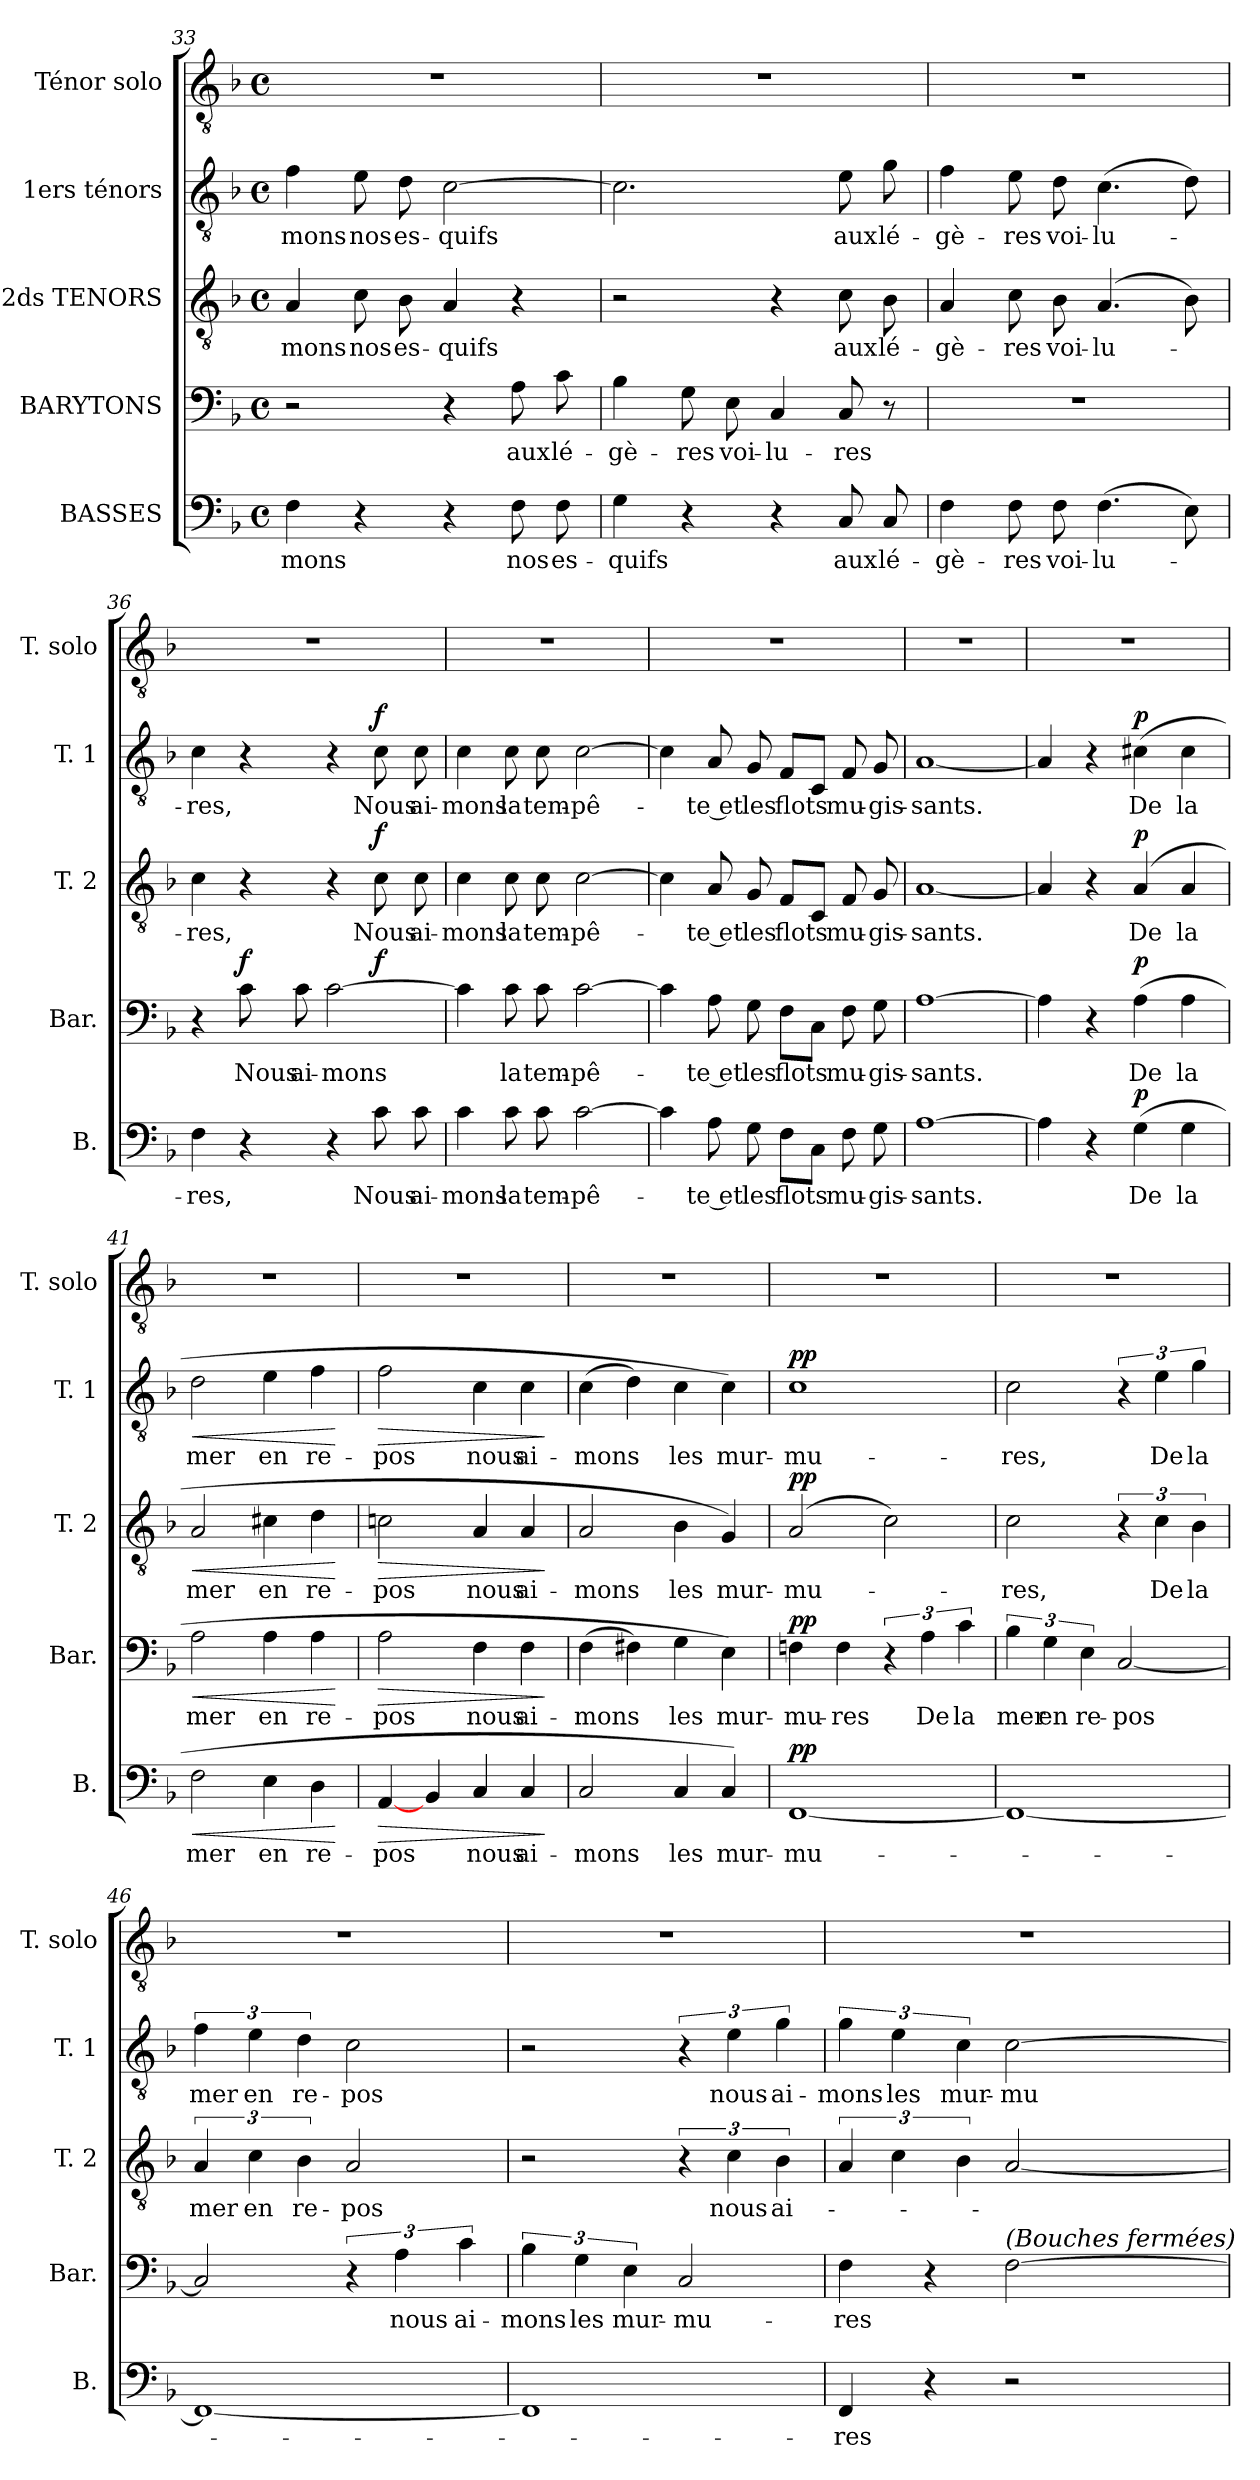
**kern	**text	**dynam	**kern	**text	**dynam	**kern	**text	**dynam	**kern	**text	**dynam	**kern
*part5	*part5	*part5	*part4	*part4	*part4	*part3	*part3	*part3	*part2	*part2	*part2	*part1
*staff5	*staff5	*staff5	*staff4	*staff4	*staff4	*staff3	*staff3	*staff3	*staff2	*staff2	*staff2	*staff1
*I"BASSES	*	*	*I"BARYTONS	*	*	*I"2ds TENORS	*	*	*I"1ers ténors	*	*	*I"Ténor solo
*I'B.	*	*	*I'Bar.	*	*	*I'T. 2	*	*	*I'T. 1	*	*	*I'T. solo
!!LO:LB:g=z
*clefF4	*	*	*clefF4	*	*	*clefGv2	*	*	*clefGv2	*	*	*clefGv2
*k[b-]	*	*	*k[b-]	*	*	*k[b-]	*	*	*k[b-]	*	*	*k[b-]
*F:	*	*	*F:	*	*	*F:	*	*	*F:	*	*	*F:
*M4/4	*	*	*M4/4	*	*	*M4/4	*	*	*M4/4	*	*	*M4/4
*met(c)	*	*	*met(c)	*	*	*met(c)	*	*	*met(c)	*	*	*met(c)
=33	=33	=33	=33	=33	=33	=33	=33	=33	=33	=33	=33	=33
!	!LO:LY:b	!	!	!	!	!	!LO:LY:b	!	!	!LO:LY:b	!	!
4F\	-mons	.	2r	.	.	4A/	-mons	.	4f\	-mons	.	1r
!	!	!	!	!	!	!	!LO:LY:b	!	!	!LO:LY:b	!	!
4r	.	.	.	.	.	8c\	nos	.	8e\	nos	.	.
!	!	!	!	!	!	!	!LO:LY:b	!	!	!LO:LY:b	!	!
.	.	.	.	.	.	8B-\	es-	.	8d\	es-	.	.
!	!	!	!	!	!	!	!LO:LY:b	!	!	!LO:LY:b	!	!
4r	.	.	4r	.	.	4A/	-quifs	.	[2c\	-quifs	.	.
!	!LO:LY:b	!	!	!LO:LY:b	!	!	!	!	!	!	!	!
8F\	nos	.	8A\	aux	.	4r	.	.	.	.	.	.
!	!LO:LY:b	!	!	!LO:LY:b	!	!	!	!	!	!	!	!
8F\	es-	.	8c\	lé-	.	.	.	.	.	.	.	.
=34	=34	=34	=34	=34	=34	=34	=34	=34	=34	=34	=34	=34
!	!LO:LY:b	!	!	!LO:LY:b	!	!	!	!	!	!	!	!
4G\	-quifs	.	4B-\	-gè-	.	2r	.	.	2.c\]	.	.	1r
!	!	!	!	!LO:LY:b	!	!	!	!	!	!	!	!
4r	.	.	8G\	-res	.	.	.	.	.	.	.	.
!	!	!	!	!LO:LY:b	!	!	!	!	!	!	!	!
.	.	.	8E\	voi-	.	.	.	.	.	.	.	.
!	!	!	!	!LO:LY:b	!	!	!	!	!	!	!	!
4r	.	.	4C/	-lu-	.	4r	.	.	.	.	.	.
!	!LO:LY:b	!	!	!LO:LY:b	!	!	!LO:LY:b	!	!	!LO:LY:b	!	!
8C/	aux	.	8C/	-res	.	8c\	aux	.	8e\	aux	.	.
!	!LO:LY:b	!	!	!	!	!	!LO:LY:b	!	!	!LO:LY:b	!	!
8C/	lé-	.	8r	.	.	8B-\	lé-	.	8g\	lé-	.	.
=35	=35	=35	=35	=35	=35	=35	=35	=35	=35	=35	=35	=35
!	!LO:LY:b	!	!	!	!	!	!LO:LY:b	!	!	!LO:LY:b	!	!
4F\	-gè-	.	1r	.	.	4A/	-gè-	.	4f\	-gè-	.	1r
!	!LO:LY:b	!	!	!	!	!	!LO:LY:b	!	!	!LO:LY:b	!	!
8F\	-res	.	.	.	.	8c\	-res	.	8e\	-res	.	.
!	!LO:LY:b	!	!	!	!	!	!LO:LY:b	!	!	!LO:LY:b	!	!
8F\	voi-	.	.	.	.	8B-\	voi-	.	8d\	voi-	.	.
!	!LO:LY:b	!	!	!	!	!	!LO:LY:b	!	!	!LO:LY:b	!	!
(>4.F\	-lu-	.	.	.	.	(4.A/	-lu-	.	(>4.c\	-lu-	.	.
8E\)	.	.	.	.	.	8B-\)	.	.	8d\)	.	.	.
!!LO:LB:g=z
=36	=36	=36	=36	=36	=36	=36	=36	=36	=36	=36	=36	=36
!	!LO:LY:b	!	!	!	!	!	!LO:LY:b	!	!	!LO:LY:b	!	!
*	*	*	*^	*	*	*	*	*	*	*	*	*
4F\	-res,	.	4r	2.ryy	.	.	4c\	-res,	.	4c\	-res,	.	1r
!	!	!	!	!	!LO:LY:b	!LO:DY:a	!	!	!	!	!	!	!
4r	.	.	8c\	.	Nous	f	4r	.	.	4r	.	.	.
!	!	!	!	!	!LO:LY:b	!	!	!	!	!	!	!	!
.	.	.	8c\	.	ai-	.	.	.	.	.	.	.	.
!	!	!	!	!	!LO:LY:b	!	!	!	!	!	!	!	!
4r	.	.	[2c\	.	-mons	.	4r	.	.	4r	.	.	.
!	!LO:LY:b	!	!	!	!	!LO:DY:b	!	!LO:LY:b	!LO:DY:a	!	!LO:LY:b	!LO:DY:a	!
8c\	Nous	.	.	4ryy	.	f	8c\	Nous	f	8c\	Nous	f	.
!	!LO:LY:b	!	!	!	!	!	!	!LO:LY:b	!	!	!LO:LY:b	!	!
8c\	ai-	.	.	.	.	.	8c\	ai-	.	8c\	ai-	.	.
=37	=37	=37	=37	=37	=37	=37	=37	=37	=37	=37	=37	=37	=37
!	!LO:LY:b	!	!	!	!	!	!	!LO:LY:b	!	!	!LO:LY:b	!	!
*	*	*	*v	*v	*	*	*	*	*	*	*	*	*
4c\	-mons	.	4c\]	.	.	4c\	-mons	.	4c\	-mons	.	1r
!	!LO:LY:b	!	!	!LO:LY:b	!	!	!LO:LY:b	!	!	!LO:LY:b	!	!
8c\	la	.	8c\	la	.	8c\	la	.	8c\	la	.	.
!	!LO:LY:b	!	!	!LO:LY:b	!	!	!LO:LY:b	!	!	!LO:LY:b	!	!
8c\	tem-	.	8c\	tem-	.	8c\	tem-	.	8c\	tem-	.	.
!	!LO:LY:b	!	!	!LO:LY:b	!	!	!LO:LY:b	!	!	!LO:LY:b	!	!
[2c\	-pê-	.	[2c\	-pê-	.	[2c\	-pê-	.	[2c\	-pê-	.	.
=38	=38	=38	=38	=38	=38	=38	=38	=38	=38	=38	=38	=38
4c\]	.	.	4c\]	.	.	4c\]	.	.	4c\]	.	.	1r
!	!LO:LY:b	!	!	!LO:LY:b	!	!	!LO:LY:b	!	!	!LO:LY:b	!	!
8A\	-te et	.	8A\	-te et	.	8A/	-te et	.	8A/	-te et	.	.
!	!LO:LY:b	!	!	!LO:LY:b	!	!	!LO:LY:b	!	!	!LO:LY:b	!	!
8G\	les	.	8G\	les	.	8G/	les	.	8G/	les	.	.
!	!LO:LY:b	!	!	!LO:LY:b	!	!	!LO:LY:b	!	!	!LO:LY:b	!	!
8F\L	flots	.	8F\L	flots	.	8F/L	flots	.	8F/L	flots	.	.
8C\J	.	.	8C\J	.	.	8C/J	.	.	8C/J	.	.	.
!	!LO:LY:b	!	!	!LO:LY:b	!	!	!LO:LY:b	!	!	!LO:LY:b	!	!
8F\	mu-	.	8F\	mu-	.	8F/	mu-	.	8F/	mu-	.	.
!	!LO:LY:b	!	!	!LO:LY:b	!	!	!LO:LY:b	!	!	!LO:LY:b	!	!
8G\	-gis-	.	8G\	-gis-	.	8G/	-gis-	.	8G/	-gis-	.	.
!!LO:LB:g=z
=39	=39	=39	=39	=39	=39	=39	=39	=39	=39	=39	=39	=39
!	!LO:LY:b	!	!	!LO:LY:b	!	!	!LO:LY:b	!	!	!LO:LY:b	!	!
[1A	-sants.	.	[1A	-sants.	.	[1A	-sants.	.	[1A	-sants.	.	1r
=40	=40	=40	=40	=40	=40	=40	=40	=40	=40	=40	=40	=40
4A\]	.	.	4A\]	.	.	4A/]	.	.	4A/]	.	.	1r
4r	.	.	4r	.	.	4r	.	.	4r	.	.	.
!	!LO:LY:b	!LO:DY:b	!	!LO:LY:b	!LO:DY:b	!	!LO:LY:b	!LO:DY:b	!	!LO:LY:b	!LO:DY:b	!
(>4G\	De	p	(>4A\	De	p	(4A/	De	p	(>4c#X\	De	p	.
!	!LO:LY:b	!	!	!LO:LY:b	!	!	!LO:LY:b	!	!	!LO:LY:b	!	!
4G\	la	.	4A\	la	.	4A/	la	.	4c#\	la	.	.
=41	=41	=41	=41	=41	=41	=41	=41	=41	=41	=41	=41	=41
!	!LO:LY:b	!LO:HP:b	!	!LO:LY:b	!LO:HP:b	!	!LO:LY:b	!LO:HP:b	!	!LO:LY:b	!LO:HP:b	!
2F\	mer	<	2A\	mer	<	2A/	mer	<	2d\	mer	<	1r
!	!LO:LY:b	!	!	!LO:LY:b	!	!	!LO:LY:b	!	!	!LO:LY:b	!	!
4E\	en	.	4A\	en	.	4c#X\	en	.	4e\	en	.	.
!	!LO:LY:b	!	!	!LO:LY:b	!	!	!LO:LY:b	!	!	!LO:LY:b	!	!
4D\	re-	.	4A\	re-	.	4d\	re-	.	4f\	re-	.	.
.	.	[	.	.	[	.	.	[	.	.	[	.
=42	=42	=42	=42	=42	=42	=42	=42	=42	=42	=42	=42	=42
!	!LO:LY:b	!LO:HP:b	!	!LO:LY:b	!LO:HP:b	!	!LO:LY:b	!LO:HP:b	!	!LO:LY:b	!LO:HP:b	!
[4AA/	-pos	>	2A\	-pos	>	2cn\	-pos	>	2f\	-pos	>	1r
4BB-/	.	.	.	.	.	.	.	.	.	.	.	.
!	!LO:LY:b	!	!	!LO:LY:b	!	!	!LO:LY:b	!	!	!LO:LY:b	!	!
4C/	nous	.	4F\	nous	.	4A/	nous	.	4c\	nous	.	.
!	!LO:LY:b	!	!	!LO:LY:b	!	!	!LO:LY:b	!	!	!LO:LY:b	!	!
4C/	ai-	.	4F\	ai-	.	4A/	ai-	.	4c\	ai-	.	.
.	.	]	.	.	]	.	.	]	.	.	]	.
=43	=43	=43	=43	=43	=43	=43	=43	=43	=43	=43	=43	=43
!	!LO:LY:b	!	!	!LO:LY:b	!	!	!LO:LY:b	!	!	!LO:LY:b	!	!
2C/	-mons	.	(>4F\	-mons	.	2A/	-mons	.	(>4c\	-mons	.	1r
.	.	.	4F#X\)	.	.	.	.	.	4d\)	.	.	.
!	!LO:LY:b	!	!	!LO:LY:b	!	!	!LO:LY:b	!	!	!LO:LY:b	!	!
4C/	les	.	4G\	les	.	4B-\	les	.	4c\	les	.	.
!	!LO:LY:b	!	!	!LO:LY:b	!	!	!LO:LY:b	!	!	!LO:LY:b	!	!
4C/)	mur-	.	4E\)	mur-	.	4G/)	mur-	.	4c\)	mur-	.	.
!!LO:PB:g=z
=44	=44	=44	=44	=44	=44	=44	=44	=44	=44	=44	=44	=44
!	!LO:LY:b	!LO:DY:b	!	!LO:LY:b	!LO:DY:b	!	!LO:LY:b	!LO:DY:b	!	!LO:LY:b	!LO:DY:b	!
[1FF	-mu-	pp	4Fn\	-mu-	pp	(2A/	-mu-	pp	1c	-mu-	pp	1r
!	!	!	!	!LO:LY:b	!	!	!	!	!	!	!	!
.	.	.	4F\	-res	.	.	.	.	.	.	.	.
.	.	.	6r	.	.	2c\)	.	.	.	.	.	.
!	!	!	!	!LO:LY:b	!	!	!	!	!	!	!	!
.	.	.	6A\	De	.	.	.	.	.	.	.	.
!	!	!	!	!LO:LY:b	!	!	!	!	!	!	!	!
.	.	.	6c\	la	.	.	.	.	.	.	.	.
=45	=45	=45	=45	=45	=45	=45	=45	=45	=45	=45	=45	=45
!	!	!	!	!LO:LY:b	!	!	!LO:LY:b	!	!	!LO:LY:b	!	!
1FF_	.	.	6B-\	mer	.	2c\	-res,	.	2c\	-res,	.	1r
!	!	!	!	!LO:LY:b	!	!	!	!	!	!	!	!
.	.	.	6G\	en	.	.	.	.	.	.	.	.
!	!	!	!	!LO:LY:b	!	!	!	!	!	!	!	!
.	.	.	6E\	re-	.	.	.	.	.	.	.	.
!	!	!	!	!LO:LY:b	!	!	!	!	!	!	!	!
.	.	.	[2C/	-pos	.	6r	.	.	6r	.	.	.
!	!	!	!	!	!	!	!LO:LY:b	!	!	!LO:LY:b	!	!
.	.	.	.	.	.	6c\	De	.	6e\	De	.	.
!	!	!	!	!	!	!	!LO:LY:b	!	!	!LO:LY:b	!	!
.	.	.	.	.	.	6B-\	la	.	6g\	la	.	.
=46	=46	=46	=46	=46	=46	=46	=46	=46	=46	=46	=46	=46
!	!	!	!	!	!	!	!LO:LY:b	!	!	!LO:LY:b	!	!
1FF_	.	.	2C/]	.	.	6A/	mer	.	6f\	mer	.	1r
!	!	!	!	!	!	!	!LO:LY:b	!	!	!LO:LY:b	!	!
.	.	.	.	.	.	6c\	en	.	6e\	en	.	.
!	!	!	!	!	!	!	!LO:LY:b	!	!	!LO:LY:b	!	!
.	.	.	.	.	.	6B-\	re-	.	6d\	re-	.	.
!	!	!	!	!	!	!	!LO:LY:b	!	!	!LO:LY:b	!	!
.	.	.	6r	.	.	2A/	-pos	.	2c\	-pos	.	.
!	!	!	!	!LO:LY:b	!	!	!	!	!	!	!	!
.	.	.	6A\	nous	.	.	.	.	.	.	.	.
!	!	!	!	!LO:LY:b	!	!	!	!	!	!	!	!
.	.	.	6c\	ai-	.	.	.	.	.	.	.	.
=47	=47	=47	=47	=47	=47	=47	=47	=47	=47	=47	=47	=47
!	!	!	!	!LO:LY:b	!	!	!	!	!	!	!	!
1FF]	.	.	6B-\	-mons	.	2r	.	.	2r	.	.	1r
!	!	!	!	!LO:LY:b	!	!	!	!	!	!	!	!
.	.	.	6G\	les	.	.	.	.	.	.	.	.
!	!	!	!	!LO:LY:b	!	!	!	!	!	!	!	!
.	.	.	6E\	mur-	.	.	.	.	.	.	.	.
!	!	!	!	!LO:LY:b	!	!	!	!	!	!	!	!
.	.	.	2C/	-mu-	.	6r	.	.	6r	.	.	.
!	!	!	!	!	!	!	!LO:LY:b	!	!	!LO:LY:b	!	!
.	.	.	.	.	.	6c\	nous	.	6e\	nous	.	.
!	!	!	!	!	!	!	!LO:LY:b	!	!	!LO:LY:b	!	!
.	.	.	.	.	.	6B-\	ai-	.	6g\	ai-	.	.
!!LO:LB:g=z
=48	=48	=48	=48	=48	=48	=48	=48	=48	=48	=48	=48	=48
!	!LO:LY:b	!	!	!LO:LY:b	!	!	!	!	!	!LO:LY:b	!	!
4FF/	-res	.	4F\	-res	.	6A/	.	.	6g\	-mons	.	1r
!	!	!	!	!	!	!	!	!	!	!LO:LY:b	!	!
.	.	.	.	.	.	6c\	.	.	6e\	les	.	.
4r	.	.	4r	.	.	.	.	.	.	.	.	.
!	!	!	!	!	!	!	!	!	!	!LO:LY:b	!	!
.	.	.	.	.	.	6B-\	.	.	6c\	mur-	.	.
!	!	!	!LO:TX:a:i:t=(Bouches fermées)	!	!	!	!	!	!	!	!	!
!	!	!	!	!	!	!	!	!	!	!LO:LY:b	!	!
2r	.	.	[2F\	.	.	[2A/	.	.	[2c\	-mu-	.	.
=	=	=	=	=	=	=	=	=	=	=	=	=
*-	*-	*-	*-	*-	*-	*-	*-	*-	*-	*-	*-	*-
